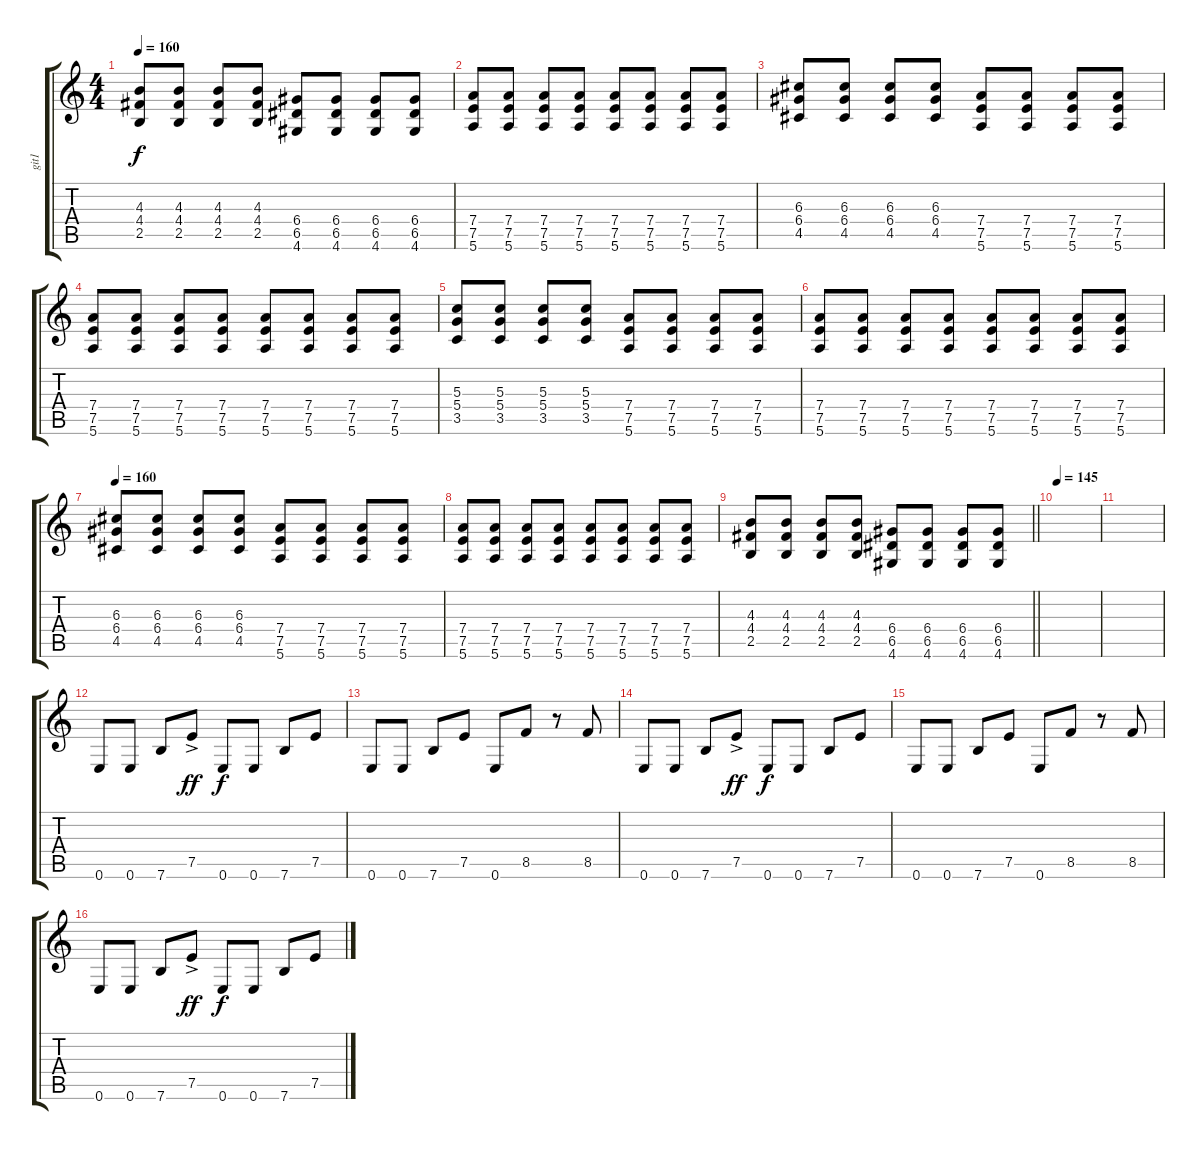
\track ("git1" "git1") {instrument distortionguitar}
\staff {score tabs}
\tuning (E4 B3 G3 D3 A2 E2) {hide}
\ts (4 4)
\tempo 160
\clef g2
\ks c
(4.3 4.4 2.5).8{dy f} (4.3 4.4 2.5).8 (4.3 4.4 2.5).8 (4.3 4.4 2.5).8 (6.4 6.5 4.6).8 (6.4 6.5 4.6).8 (6.4 6.5 4.6).8 (6.4 6.5 4.6).8 |
(7.4 7.5 5.6).8 (7.4 7.5 5.6).8 (7.4 7.5 5.6).8 (7.4 7.5 5.6).8 (7.4 7.5 5.6).8 (7.4 7.5 5.6).8 (7.4 7.5 5.6).8 (7.4 7.5 5.6).8 |
(6.3 6.4 4.5).8 (6.3 6.4 4.5).8 (6.3 6.4 4.5).8 (6.3 6.4 4.5).8 (7.4 7.5 5.6).8 (7.4 7.5 5.6).8 (7.4 7.5 5.6).8 (7.4 7.5 5.6).8 |
(7.4 7.5 5.6).8 (7.4 7.5 5.6).8 (7.4 7.5 5.6).8 (7.4 7.5 5.6).8 (7.4 7.5 5.6).8 (7.4 7.5 5.6).8 (7.4 7.5 5.6).8 (7.4 7.5 5.6).8 |
(5.3 5.4 3.5).8 (5.3 5.4 3.5).8 (5.3 5.4 3.5).8 (5.3 5.4 3.5).8 (7.4 7.5 5.6).8 (7.4 7.5 5.6).8 (7.4 7.5 5.6).8 (7.4 7.5 5.6).8 |
(7.4 7.5 5.6).8 (7.4 7.5 5.6).8 (7.4 7.5 5.6).8 (7.4 7.5 5.6).8 (7.4 7.5 5.6).8 (7.4 7.5 5.6).8 (7.4 7.5 5.6).8 (7.4 7.5 5.6).8 |
\tempo 160
(6.3 6.4 4.5).8 (6.3 6.4 4.5).8 (6.3 6.4 4.5).8 (6.3 6.4 4.5).8 (7.4 7.5 5.6).8 (7.4 7.5 5.6).8 (7.4 7.5 5.6).8 (7.4 7.5 5.6).8 |
(7.4 7.5 5.6).8 (7.4 7.5 5.6).8 (7.4 7.5 5.6).8 (7.4 7.5 5.6).8 (7.4 7.5 5.6).8 (7.4 7.5 5.6).8 (7.4 7.5 5.6).8 (7.4 7.5 5.6).8 |
\barLineRight lightlight
(4.3 4.4 2.5).8 (4.3 4.4 2.5).8 (4.3 4.4 2.5).8 (4.3 4.4 2.5).8 (6.4 6.5 4.6).8 (6.4 6.5 4.6).8 (6.4 6.5 4.6).8 (6.4 6.5 4.6).8 |
\section ("" "")
\tempo 145
|
|
0.6.8 0.6.8 7.6.8 7.5{ac}.8{dy ff} 0.6.8{dy f} 0.6.8 7.6.8 7.5.8 |
0.6.8 0.6.8 7.6.8 7.5.8 0.6.8 8.5.8 r.8 8.5.8 |
0.6.8 0.6.8 7.6.8 7.5{ac}.8{dy ff} 0.6.8{dy f} 0.6.8 7.6.8 7.5.8 |
0.6.8 0.6.8 7.6.8 7.5.8 0.6.8 8.5.8 r.8 8.5.8 |
0.6.8 0.6.8 7.6.8 7.5{ac}.8{dy ff} 0.6.8{dy f} 0.6.8 7.6.8 7.5.8
